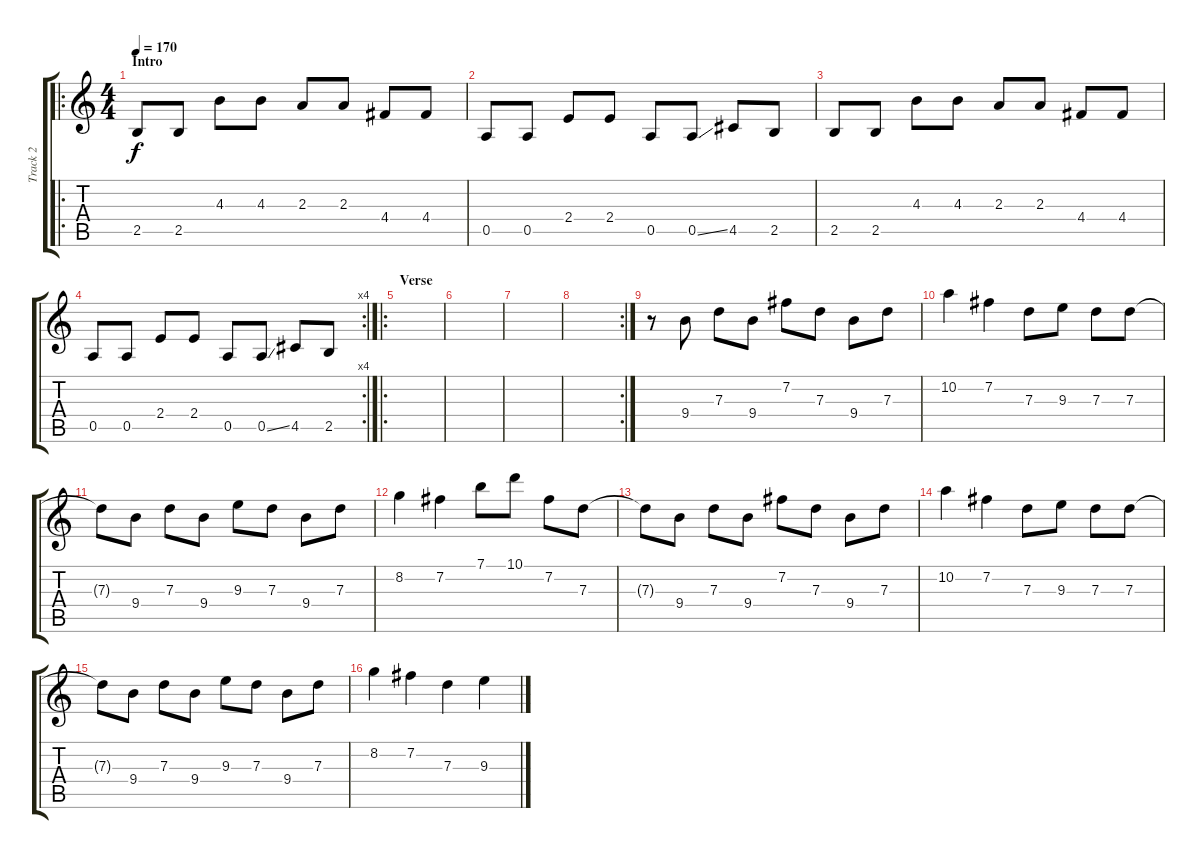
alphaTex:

\track ("Track 2" "Track 2") {instrument overdrivenguitar}
\staff {score tabs}
\tuning (E4 B3 G3 D3 A2 E2) {hide}
\ro
\ts (4 4)
\section ("" "Intro")
\tempo 170
\clef g2
\ks c
2.5.8{dy f instrument overdrivenguitar} 2.5.8 4.3.8 4.3.8 2.3.8 2.3.8 4.4.8 4.4.8 |
0.5.8 0.5.8 2.4.8 2.4.8 0.5.8 0.5{ss}.8 4.5.8 2.5.8 |
2.5.8 2.5.8 4.3.8 4.3.8 2.3.8 2.3.8 4.4.8 4.4.8 |
\rc 4
0.5.8 0.5.8 2.4.8 2.4.8 0.5.8 0.5{ss}.8 4.5.8 2.5.8 |
\ro
\section ("" "Verse")
|
|
|
\rc 2
|
r.8{instrument overdrivenguitar} 9.4.8 7.3.8 9.4.8 7.2.8 7.3.8 9.4.8 7.3.8 |
10.2.4 7.2.4 7.3.8 9.3.8 7.3.8 7.3.8 |
7.3{t}.8 9.4.8 7.3.8 9.4.8 9.3.8 7.3.8 9.4.8 7.3.8 |
8.2.4 7.2.4 7.1.8 10.1.8 7.2.8 7.3.8 |
7.3{t}.8 9.4.8 7.3.8 9.4.8 7.2.8 7.3.8 9.4.8 7.3.8 |
10.2.4 7.2.4 7.3.8 9.3.8 7.3.8 7.3.8 |
7.3{t}.8 9.4.8 7.3.8 9.4.8 9.3.8 7.3.8 9.4.8 7.3.8 |
8.2.4 7.2.4 7.3.4 9.3.4
